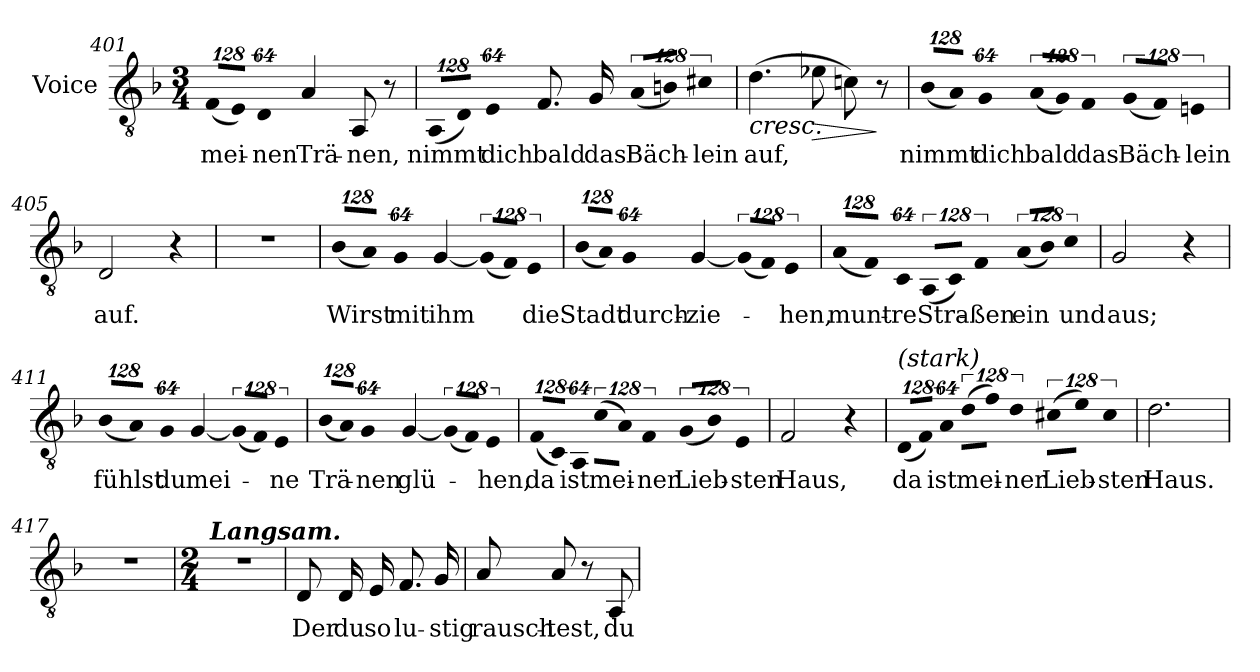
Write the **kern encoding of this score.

**kern	**text	**dynam
*part1	*part1	*part1
*staff1	*staff1	*staff1
*I"Voice	*	*
!!LO:LB:g=z
*clefGv2	*	*
*ITrd7c12	*	*
*k[b-]	*	*
*F:	*	*
*M3/4	*	*
=401	=401	=401
!LO:N:vis=8	!	!
!	!LO:LY:b:color=#000000	!
(1024%85FFi/L	mei-	.
!LO:N:vis=8	!	!
1024%85EEi/J)	.	.
!LO:N:vis=8	!	!
!	!LO:LY:b:color=#000000	!
512%43DDi/	-nen	.
!	!LO:LY:b:color=#000000	!
4AAi/	Trä-	.
!	!LO:LY:b:color=#000000	!
8AAAi/	-nen,	.
8r	.	.
=402	=402	=402
!LO:N:vis=8	!	!
!	!LO:LY:b:color=#000000	!
(1024%85AAAi/L	nimmt	.
!LO:N:vis=8	!	!
1024%85DDi/J)	.	.
!LO:N:vis=8	!	!
!	!LO:LY:b:color=#000000	!
512%43EEi/	dich	.
!	!LO:LY:b:color=#000000	!
8.FFi/	bald	.
!	!LO:LY:b:color=#000000	!
16GGi/	das	.
!LO:N:vis=8	!	!
!	!LO:LY:b:color=#000000	!
(1024%85AAi/L	Bäch-	.
!LO:N:vis=8	!	!
1024%85BBni/J)	.	.
!LO:N:vis=8	!	!
!	!LO:LY:b:color=#000000	!
512%43C#Xi\	-lein	.
=403	=403	=403
!	!LO:LY:b:color=#000000	!LO:HP:b
(4.Di\	auf,	<
!	!	!LO:HP:b
8E-Xi\	.	>
8Cni\)	.	[
8r	.	]
=404	=404	=404
!LO:N:vis=8	!	!
!	!LO:LY:b:color=#000000	!
(1024%85BB-i/L	nimmt	.
!LO:N:vis=8	!	!
1024%85AAi/J)	.	.
!LO:N:vis=8	!	!
!	!LO:LY:b:color=#000000	!
512%43GGi/	dich	.
!LO:N:vis=8	!	!
!	!LO:LY:b:color=#000000	!
(1024%85AAi/L	bald	.
!LO:N:vis=8	!	!
1024%85GGi/J)	.	.
!LO:N:vis=8	!	!
!	!LO:LY:b:color=#000000	!
512%43FFi/	das	.
!LO:N:vis=8	!	!
!	!LO:LY:b:color=#000000	!
(1024%85GGi/L	Bäch-	.
!LO:N:vis=8	!	!
1024%85FFi/J)	.	.
!LO:N:vis=8	!	!
!	!LO:LY:b:color=#000000	!
512%43EEni/	-lein	.
=405	=405	=405
!	!LO:LY:b:color=#000000	!
2DDi/	auf.	.
4r	.	.
=406	=406	=406
!LO:N:vis=1	!	!
2.r	.	.
!!LO:LB:g=z
=407	=407	=407
!LO:N:vis=8	!	!
!	!LO:LY:b:color=#000000	!
(1024%85BB-i/L	Wirst	.
!LO:N:vis=8	!	!
1024%85AAi/J)	.	.
!LO:N:vis=8	!	!
!	!LO:LY:b:color=#000000	!
512%43GGi/	mit	.
!	!LO:LY:b:color=#000000	!
[<4GGi/	ihm	.
!LO:N:vis=8	!	!
(1024%85GGi/L]	.	.
!LO:N:vis=8	!	!
1024%85FFi/J)	.	.
!LO:N:vis=8	!	!
!	!LO:LY:b:color=#000000	!
512%43EEi/	die	.
=408	=408	=408
!LO:N:vis=8	!	!
!	!LO:LY:b:color=#000000	!
(1024%85BB-i/L	Stadt	.
!LO:N:vis=8	!	!
1024%85AAi/J)	.	.
!LO:N:vis=8	!	!
!	!LO:LY:b:color=#000000	!
512%43GGi/	durch-	.
!	!LO:LY:b:color=#000000	!
[<4GGi/	-zie-	.
!LO:N:vis=8	!	!
(1024%85GGi/L]	.	.
!LO:N:vis=8	!	!
1024%85FFi/J)	.	.
!LO:N:vis=8	!	!
!	!LO:LY:b:color=#000000	!
512%43EEi/	-hen,	.
=409	=409	=409
!LO:N:vis=8	!	!
!	!LO:LY:b:color=#000000	!
(1024%85AAi/L	munt-	.
!LO:N:vis=8	!	!
1024%85FFi/J)	.	.
!LO:N:vis=8	!	!
!	!LO:LY:b:color=#000000	!
512%43CCi/	-re	.
!LO:N:vis=8	!	!
!	!LO:LY:b:color=#000000	!
(1024%85AAAi/L	Stra-	.
!LO:N:vis=8	!	!
1024%85CCi/J)	.	.
!LO:N:vis=8	!	!
!	!LO:LY:b:color=#000000	!
512%43FFi/	-ßen	.
!LO:N:vis=8	!	!
!	!LO:LY:b:color=#000000	!
(1024%85AAi/L	ein	.
!LO:N:vis=8	!	!
1024%85BB-i/J)	.	.
!LO:N:vis=8	!	!
!	!LO:LY:b:color=#000000	!
512%43Ci\	und	.
=410	=410	=410
!	!LO:LY:b:color=#000000	!
2GGi/	aus;	.
4r	.	.
=411	=411	=411
!LO:N:vis=8	!	!
!	!LO:LY:b:color=#000000	!
(1024%85BB-i/L	fühlst	.
!LO:N:vis=8	!	!
1024%85AAi/J)	.	.
!LO:N:vis=8	!	!
!	!LO:LY:b:color=#000000	!
512%43GGi/	du	.
!	!LO:LY:b:color=#000000	!
[<4GGi/	mei-	.
!LO:N:vis=8	!	!
(1024%85GGi/L]	.	.
!LO:N:vis=8	!	!
1024%85FFi/J)	.	.
!LO:N:vis=8	!	!
!	!LO:LY:b:color=#000000	!
512%43EEi/	-ne	.
!!LO:LB:g=z
=412	=412	=412
!LO:N:vis=8	!	!
!	!LO:LY:b:color=#000000	!
(1024%85BB-i/L	Trä-	.
!LO:N:vis=8	!	!
1024%85AAi/J)	.	.
!LO:N:vis=8	!	!
!	!LO:LY:b:color=#000000	!
512%43GGi/	-nen	.
!	!LO:LY:b:color=#000000	!
[<4GGi/	glü-	.
!LO:N:vis=8	!	!
(1024%85GGi/L]	.	.
!LO:N:vis=8	!	!
1024%85FFi/J)	.	.
!LO:N:vis=8	!	!
!	!LO:LY:b:color=#000000	!
512%43EEi/	-hen,	.
=413	=413	=413
!LO:N:vis=8	!	!
!	!LO:LY:b:color=#000000	!
(1024%85FFi/L	da	.
!LO:N:vis=8	!	!
1024%85CCi/J)	.	.
!LO:N:vis=8	!	!
!	!LO:LY:b:color=#000000	!
512%43AAAi/	ist	.
!LO:N:vis=8	!	!
!	!LO:LY:b:color=#000000	!
(1024%85Ci\L	mei-	.
!LO:N:vis=8	!	!
1024%85AAi\J)	.	.
!LO:N:vis=8	!	!
!	!LO:LY:b:color=#000000	!
512%43FFi/	-ner	.
!LO:N:vis=8	!	!
!	!LO:LY:b:color=#000000	!
(1024%85GGi/L	Lieb-	.
!LO:N:vis=8	!	!
1024%85BB-i/J)	.	.
!LO:N:vis=8	!	!
!	!LO:LY:b:color=#000000	!
512%43EEi/	-sten	.
=414	=414	=414
!	!LO:LY:b:color=#000000	!
2FFi/	Haus,	.
4r	.	.
=415	=415	=415
!LO:N:vis=8	!	!
!LO:TX:a:i:t=(stark)	!	!
!	!LO:LY:b:color=#000000	!
(1024%85DDi/L	da	.
!LO:N:vis=8	!	!
1024%85FFi/J)	.	.
!LO:N:vis=8	!	!
!	!LO:LY:b:color=#000000	!
512%43AAi/	ist	.
!LO:N:vis=8	!	!
!	!LO:LY:b:color=#000000	!
(1024%85Di\L	mei-	.
!LO:N:vis=8	!	!
1024%85Fi\J)	.	.
!LO:N:vis=8	!	!
!	!LO:LY:b:color=#000000	!
512%43Di\	-ner	.
!LO:N:vis=8	!	!
!	!LO:LY:b:color=#000000	!
(1024%85C#Xi\L	Lieb-	.
!LO:N:vis=8	!	!
1024%85Ei\J)	.	.
!LO:N:vis=8	!	!
!	!LO:LY:b:color=#000000	!
512%43C#i\	-sten	.
=416	=416	=416
!	!LO:LY:b:color=#000000	!
2.Di\	Haus.	.
=417	=417	=417
!LO:N:vis=1	!	!
2.r	.	.
=418	=418	=418
*M2/4	*	*
*MM60	*	*
!LO:TX:a:Bi:t=Langsam.	!	!
!LO:N:vis=1	!	!
2r	.	.
!!LO:LB:g=z
=419	=419	=419
!	!LO:LY:b:color=#000000	!
8DDi/	Der	.
!	!LO:LY:b:color=#000000	!
16DDi/	du	.
!	!LO:LY:b:color=#000000	!
16EEi/	so	.
!	!LO:LY:b:color=#000000	!
8.FFi/	lu-	.
!	!LO:LY:b:color=#000000	!
16GGi/	-stig	.
=420	=420	=420
!	!LO:LY:b:color=#000000	!
8AAi/	rausch-	.
!	!LO:LY:b:color=#000000	!
8AAi/	-test,	.
8r	.	.
!	!LO:LY:b:color=#000000	!
8AAAi/	du	.
=	=	=
*-	*-	*-
